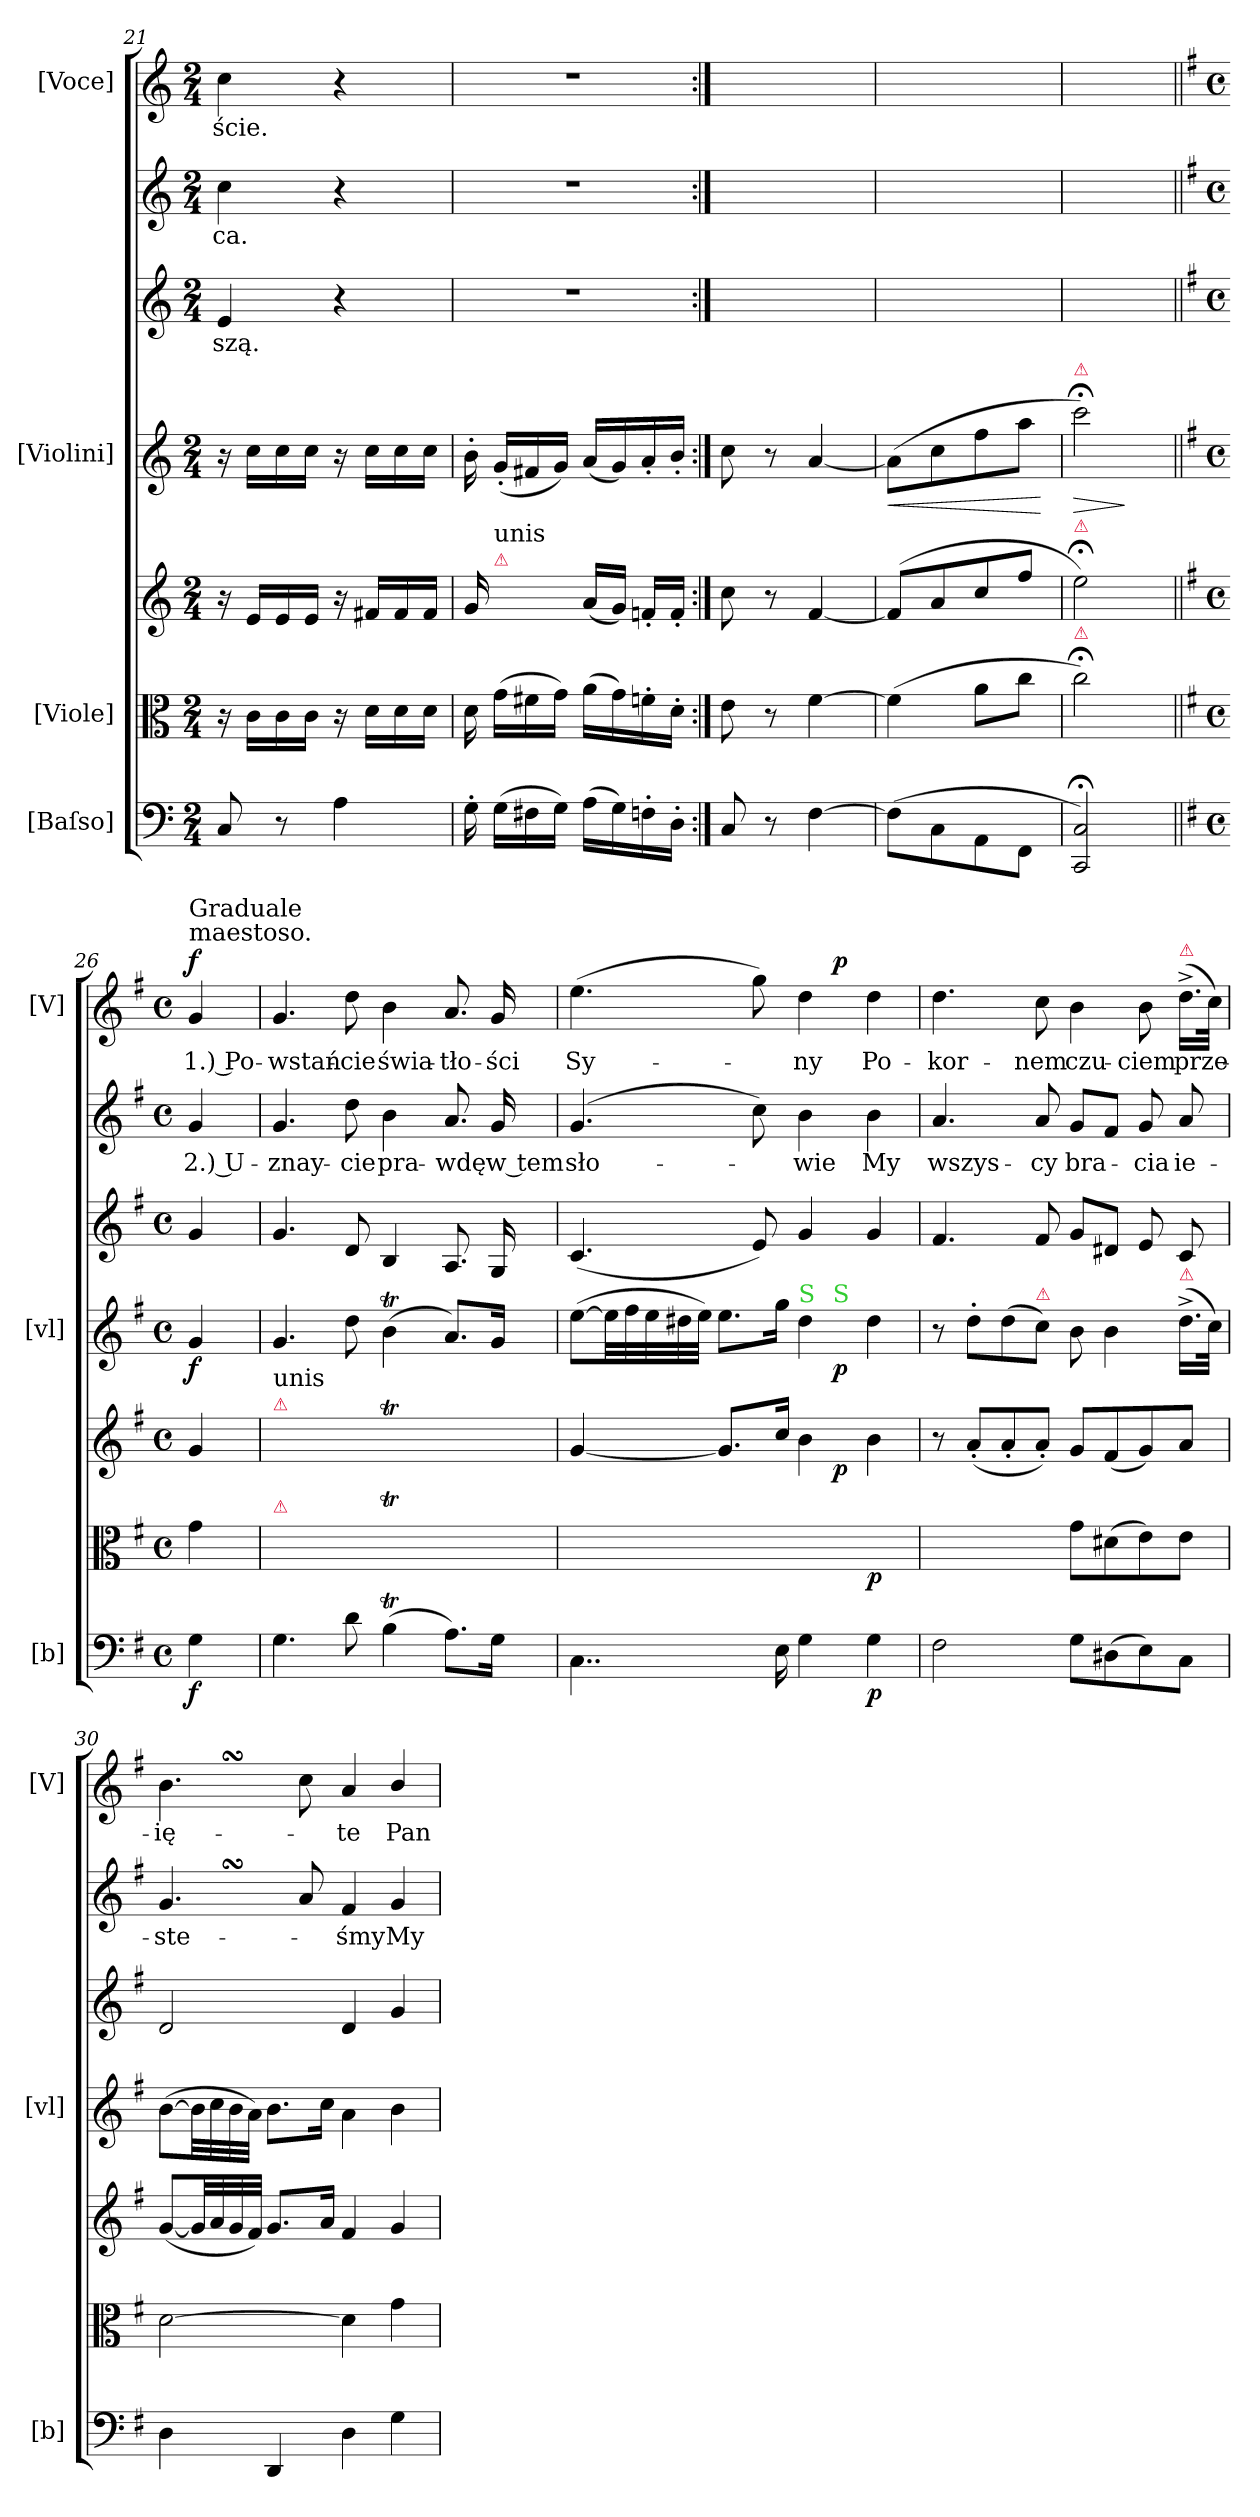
**kern	**dynam	**kern	**dynam	**kern	**dynam	**kern	**dynam	**kern	**text	**kern	**text	**kern	**text	**dynam
*part7	*part7	*part6	*part6	*part5	*part5	*part4	*part4	*part3	*part3	*part2	*part2	*part1	*part1	*part1
*staff7	*staff7	*staff6	*staff6	*staff5	*staff5	*staff4	*staff4	*staff3	*staff3	*staff2	*staff2	*staff1	*staff1	*staff1
*I"[Baſso]	*	*I"[Viole]	*	*	*	*I"[Violini]	*	*	*	*	*	*I"[Voce]	*	*
*I'[b]	*	*	*	*	*	*I'[vl]	*	*	*	*	*	*I'[V]	*	*
*clefF4	*	*clefC3	*	*clefG2	*	*clefG2	*	*clefG2	*	*clefG2	*	*clefG2	*	*
*k[]	*	*k[]	*	*k[]	*	*k[]	*	*k[]	*	*k[]	*	*k[]	*	*
*M2/4	*	*M2/4	*	*M2/4	*	*M2/4	*	*M2/4	*	*M2/4	*	*M2/4	*	*
=21	=21	=21	=21	=21	=21	=21	=21	=21	=21	=21	=21	=21	=21	=21
8C/	.	16r	.	16r	.	16r	.	4e/	-szą.	4cc\	-ca.	4cc\	-ście.	.
.	.	16c\LL	.	16e/LL	.	16cc\LL	.	.	.	.	.	.	.	.
8r	.	16c\	.	16e/	.	16cc\	.	.	.	.	.	.	.	.
.	.	16c\JJ	.	16e/JJ	.	16cc\JJ	.	.	.	.	.	.	.	.
4A\	.	16r	.	16r	.	16r	.	4r	.	4r	.	4r	.	.
.	.	16d\LL	.	16f#X/LL	.	16cc\LL	.	.	.	.	.	.	.	.
.	.	16d\	.	16f#/	.	16cc\	.	.	.	.	.	.	.	.
.	.	16d\JJ	.	16f#/JJ	.	16cc\JJ	.	.	.	.	.	.	.	.
=22	=22	=22	=22	=22	=22	=22	=22	=22	=22	=22	=22	=22	=22	=22
16G'\	.	16d\	.	16g/	.	16b'\	.	2r	.	2r	.	2r	.	.
!	!	!	!	!LO:TX:a:color=crimson:t=⚠	!	!	!	!	!	!	!	!	!	!
!	!	!	!	!LO:TX:a:t=unis	!	!	!	!	!	!	!	!	!	!
(16G\LL	.	(16g\LL	.	(16g'/LLyy	.	(16g'/LL	.	.	.	.	.	.	.	.
16F#X\	.	16f#X\	.	16f#X/yy	.	16f#X/	.	.	.	.	.	.	.	.
16G\JJ)	.	16g\JJ)	.	16g/JJyy)	.	16g/JJ)	.	.	.	.	.	.	.	.
(16A\LL	.	(16a\LL	.	(16a/LL	.	(16a/LL	.	.	.	.	.	.	.	.
16G\)	.	16g\)	.	16g/JJ)	.	16g/)	.	.	.	.	.	.	.	.
16Fn'\	.	16fn'\	.	16fn'/LL	.	16a'/	.	.	.	.	.	.	.	.
16D'\JJ	.	16d'\JJ	.	16f'/JJ	.	16b'/JJ	.	.	.	.	.	.	.	.
=23:|!	=23:|!	=23:|!	=23:|!	=23:|!	=23:|!	=23:|!	=23:|!	=23:|!	=23:|!	=23:|!	=23:|!	=23:|!	=23:|!	=23:|!
8C/	.	8e\	.	8cc\	.	8cc\	.	2ryy	.	2ryy	.	2ryy	.	.
8r	.	8r	.	8r	.	8r	.	.	.	.	.	.	.	.
[4F\	.	[4f\	.	[4f/	.	[4a/	.	.	.	.	.	.	.	.
=24	=24	=24	=24	=24	=24	=24	=24	=24	=24	=24	=24	=24	=24	=24
!	!	!	!	!	!	!	!LO:HP:b	!	!	!	!	!	!	!
(8F\L]	.	(4f\]	.	(8f/L]	.	(8a\L]	<	2ryy	.	2ryy	.	2ryy	.	.
8C\	.	.	.	8a/	.	8cc\	.	.	.	.	.	.	.	.
8AA\	.	8a\L	.	8cc/	.	8ff\	.	.	.	.	.	.	.	.
8FF\J	.	8cc\J	.	8ff/J	.	8aa\J	.	.	.	.	.	.	.	.
.	.	.	.	.	.	.	[	.	.	.	.	.	.	.
=25	=25	=25	=25	=25	=25	=25	=25	=25	=25	=25	=25	=25	=25	=25
!	!	!	!	!	!	!LO:TX:a:color=crimson:t=⚠	!	!	!	!	!	!	!	!
!	!	!	!	!LO:TX:a:color=crimson:t=⚠	!	!	!	!	!	!	!	!	!	!
!	!	!LO:TX:a:color=crimson:t=⚠	!	!	!	!	!	!	!	!	!	!	!	!
!	!	!	!	!	!	!	!LO:HP:b	!	!	!	!	!	!	!
2CC;</ 2C;</)	.	2cc;<\)	.	2ee;<\)	.	2ccc;<\)	>	2ryy	.	2ryy	.	2ryy	.	.
.	.	.	.	.	.	.	]	.	.	.	.	.	.	.
=26||	=26||	=26||	=26||	=26||	=26||	=26||	=26||	=26||	=26||	=26||	=26||	=26||	=26||	=26||
*k[f#]	*	*k[f#]	*	*k[f#]	*	*k[f#]	*	*k[f#]	*	*k[f#]	*	*k[f#]	*	*
*M4/4	*	*M4/4	*	*M4/4	*	*M4/4	*	*M4/4	*	*M4/4	*	*M4/4	*	*
*met(c)	*	*met(c)	*	*met(c)	*	*met(c)	*	*met(c)	*	*met(c)	*	*met(c)	*	*
!	!	!	!	!	!	!	!	!	!	!	!	!LO:TX:a:t=maestoso.	!	!
!	!	!	!	!	!	!	!	!	!	!	!	!LO:TX:a:t=Graduale	!	!
!	!	!	!	!	!	!	!LO:DY:b	!	!	!	!	!	!	!LO:DY:a
4G\	f	4g\	.	4g/	.	4g/	f	4g/	.	4g/	2.) U-	4g/	1.) Po-	f
=27	=27	=27	=27	=27	=27	=27	=27	=27	=27	=27	=27	=27	=27	=27
!	!	!	!	!LO:TX:a:color=crimson:t=⚠	!	!	!	!	!	!	!	!	!	!
!	!	!	!	!LO:TX:a:t=unis	!	!	!	!	!	!	!	!	!	!
!	!	!LO:TX:a:color=crimson:t=⚠	!	!	!	!	!	!	!	!	!	!	!	!
4.G\	.	4.g\yy	.	4.g/yy	.	4.g/	.	4.g/	.	4.g/	-znay-	4.g/	-wstań-	.
8d\	.	8dd\yy	.	8dd\yy	.	8dd\	.	8d/	.	8dd\	-cie	8dd\	-cie	.
(4Bt\	.	(4bt\yy	.	(4bt\yy	.	(4bt\	.	4B/	.	4b\	pra-	4b\	świa-	.
8.A\L)	.	8.a\Lyy)	.	8.a/Lyy)	.	8.a/L)	.	8.A/	.	8.a/	-wdę	8.a/	-tło-	.
16G\Jk	.	16g\Jkyy	.	16g/Jkyy	.	16g/Jk	.	16G/	.	16g/	w tem	16g/	-ści	.
=28	=28	=28	=28	=28	=28	=28	=28	=28	=28	=28	=28	=28	=28	=28
*	*	*	*	*^	*	*^	*	*	*	*	*	*^	*	*
4..C\	.	4..c\yy	.	[4g/	2ryy	.	([8ee\L	2ryy	.	(4.c/	.	(4.g/	sło-	(4.ee\	2ryy	Sy-	.
*	*	*	*	*	*	*	*Xtuplet	*	*	*	*	*	*	*	*	*	*
.	.	.	.	.	.	.	40ee\LL]	.	.	.	.	.	.	.	.	.	.
.	.	.	.	.	.	.	40ff#\	.	.	.	.	.	.	.	.	.	.
.	.	.	.	.	.	.	40ee\	.	.	.	.	.	.	.	.	.	.
.	.	.	.	.	.	.	40dd#X\	.	.	.	.	.	.	.	.	.	.
.	.	.	.	.	.	.	40ee\JJJ)	.	.	.	.	.	.	.	.	.	.
.	.	.	.	8.g/L]	.	.	8.ee\L	.	.	.	.	.	.	.	.	.	.
.	.	.	.	.	.	.	.	.	.	8e/)	.	8cc\)	.	8gg\)	.	.	.
16E\	.	16e\yy	.	16cc/Jk	.	.	16gg\Jk	.	.	.	.	.	.	.	.	.	.
!	!	!	!	!	!	!	!LO:TX:a:color=limegreen:t=S	!	!	!	!	!	!	!	!	!	!
4G\	.	4g\yy	.	4b\	8ryy	.	4dd#\	8ryy	.	4g/	.	4b\	-wie	4dd\	8ryy	-ny	.
!	!	!	!	!	!	!	!	!LO:TX:a:color=limegreen:t=S	!	!	!	!	!	!	!	!	!
!	!	!	!	!	!	!	!	!	!LO:DY:b	!	!	!	!	!	!	!	!LO:DY:a
.	.	.	.	.	4.ryy	p	.	4.ryy	p	.	.	.	.	.	4.ryy	.	p
4G\	p	4g\yy	p	4b\	.	.	4dd#\	.	.	4g/	.	4b\	My	4dd\	.	Po-	.
*	*	*	*	*v	*v	*	*	*	*	*	*	*	*	*v	*v	*	*
*	*	*	*	*	*	*v	*v	*	*	*	*	*	*	*	*
=29	=29	=29	=29	=29	=29	=29	=29	=29	=29	=29	=29	=29	=29	=29
2F#\	.	2f#\yy	.	8r	.	8r	.	4.f#/	.	4.a/	wszys-	4.dd\	-kor-	.
.	.	.	.	(8a'/L	.	8dd'\L	.	.	.	.	.	.	.	.
.	.	.	.	8a'/	.	(8dd\	.	.	.	.	.	.	.	.
!	!	!	!	!	!	!LO:TX:a:color=crimson:t=⚠	!	!	!	!	!	!	!	!
.	.	.	.	8a'/J)	.	8cc\J)	.	8f#/	.	8a/	-cy	8cc\	-nem	.
8G\L	.	8g\L	.	8g/L	.	8b\	.	8g/L	.	8g/L	bra-	4b\	czu-	.
(8D#X\	.	(8d#X\	.	(8f#/	.	4b\	.	8d#X/J	.	8f#/J	.	.	.	.
8E\)	.	8e\)	.	8g/)	.	.	.	8e/	.	8g/	-cia	8b\	-ciem	.
!	!	!	!	!	!	!	!	!	!	!	!	!LO:TX:a:color=crimson:t=⚠	!	!
!	!	!	!	!	!	!LO:TX:a:color=crimson:t=⚠	!	!	!	!	!	!	!	!
8C\J	.	8e\J	.	8a/J	.	(16.dd^<\LL	.	8c/	.	8a/	ie-	(16.dd^\LL	prze-	.
.	.	.	.	.	.	32cc\JJk)	.	.	.	.	.	32cc\JJk)	.	.
=30	=30	=30	=30	=30	=30	=30	=30	=30	=30	=30	=30	=30	=30	=30
4D\	.	[2d\	.	([8g/L	.	([8b\L	.	2d/	.	4.gSSs/	-ste-	4.bSsS\	-ię-	.
.	.	.	.	32g/LL]	.	32b\LL]	.	.	.	.	.	.	.	.
.	.	.	.	32a/	.	32cc\	.	.	.	.	.	.	.	.
.	.	.	.	32g/	.	32b\	.	.	.	.	.	.	.	.
.	.	.	.	32f#/JJJ)	.	32a\JJJ)	.	.	.	.	.	.	.	.
4DD/	.	.	.	8.g/L	.	8.b\L	.	.	.	.	.	.	.	.
.	.	.	.	.	.	.	.	.	.	8a/	.	8cc\	.	.
.	.	.	.	16a/Jk	.	16cc\Jk	.	.	.	.	.	.	.	.
4D\	.	4d\]	.	4f#/	.	4a\	.	4d/	.	4f#/	-śmy	4a/	-te	.
4G\	.	4g\	.	4g/	.	4b\	.	4g/	.	4g/	My	4b/	Pan	.
=	=	=	=	=	=	=	=	=	=	=	=	=	=	=
*-	*-	*-	*-	*-	*-	*-	*-	*-	*-	*-	*-	*-	*-	*-
